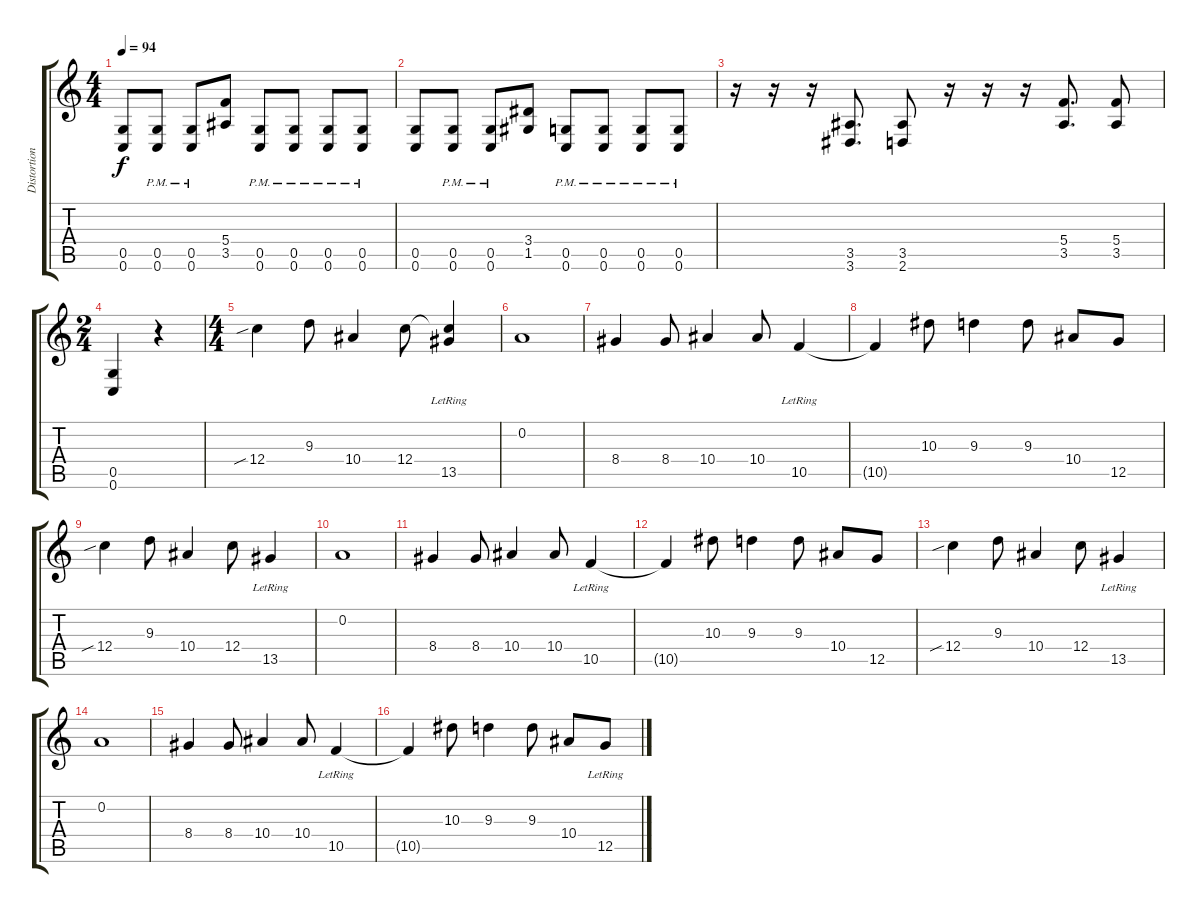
\track ("Distortion guitar" "Distortion") {instrument distortionguitar}
\staff {score tabs}
\tuning (D4 A3 F3 C3 G2 C2) {hide}
\ts (4 4)
\tempo 94
\clef g2
\ks c
(0.5 0.6).8{dy f} (0.5{pm} 0.6{pm}).8 (0.5{pm} 0.6{pm}).8 (5.4 3.5).8 (0.5{pm} 0.6{pm}).8 (0.5{pm} 0.6{pm}).8 (0.5{pm} 0.6{pm}).8 (0.5{pm} 0.6{pm}).8 |
(0.5 0.6).8 (0.5{pm} 0.6{pm}).8 (0.5{pm} 0.6{pm}).8 (3.4 1.5).8 (0.5{pm} 0.6{pm}).8 (0.5{pm} 0.6{pm}).8 (0.5{pm} 0.6{pm}).8 (0.5{pm} 0.6{pm}).8 |
r.16 r.16 r.16 (3.5 3.6).8{d} (3.5 2.6).8 r.16 r.16 r.16 (5.4 3.5).8{d} (5.4 3.5).8 |
\ts (2 4)
(0.5 0.6).4 r.4 |
\ts (4 4)
12.4{sib}.4 9.3.8 10.4.4 12.4.8 (12.4{t} 13.5{lr}).4 |
0.2.1 |
8.4.4 8.4.8 10.4.4 10.4.8 10.5{lr}.4 |
10.5{t}.4 10.3.8 9.3.4 9.3.8 10.4.8 12.5.8 |
12.4{sib}.4 9.3.8 10.4.4 12.4.8 13.5{lr}.4 |
0.2.1 |
8.4.4 8.4.8 10.4.4 10.4.8 10.5{lr}.4 |
10.5{t}.4 10.3.8 9.3.4 9.3.8 10.4.8 12.5.8 |
12.4{sib}.4 9.3.8 10.4.4 12.4.8 13.5{lr}.4 |
0.2.1 |
8.4.4 8.4.8 10.4.4 10.4.8 10.5{lr}.4 |
10.5{t}.4 10.3.8 9.3.4 9.3.8 10.4.8 12.5{lr}.8
